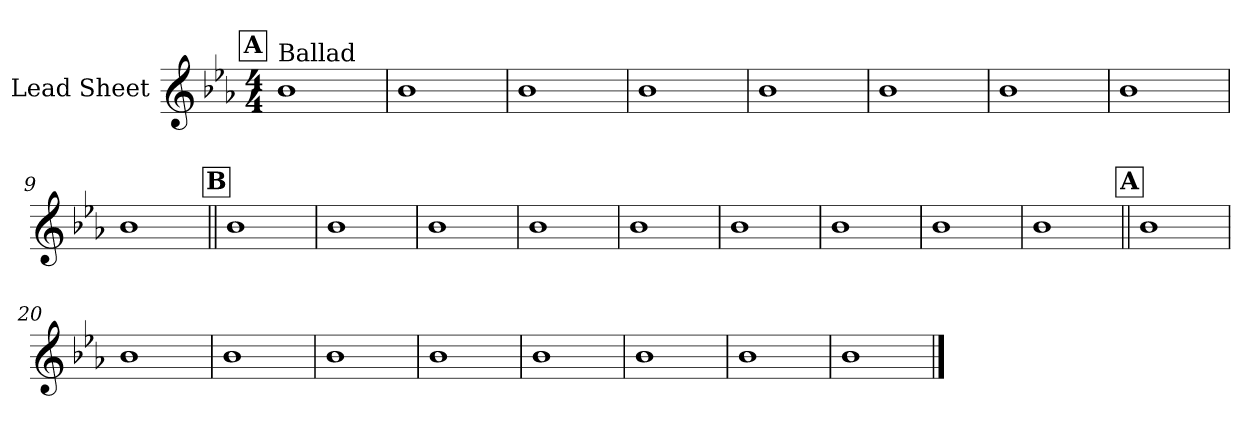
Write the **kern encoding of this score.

**kern
*part1
*staff1
*I"Lead Sheet
*clefG2
*k[b-e-a-]
*E-:
*M4/4
!!LO:REH:place=s1:a:fs=14:t=A
=1
!LO:TX:a:t=Ballad
1b-
=2
1b-
=3
1b-
=4
1b-
!!LO:LB:g=z
=5
1b-
=6
1b-
=7
1b-
=8
1b-
!!LO:LB:g=z
=9
1b-
!!LO:REH:place=s1:a:fs=14:t=B
=10||
1b-
=11
1b-
=12
1b-
!!LO:LB:g=z
=13
1b-
=14
1b-
=15
1b-
=16
1b-
!!LO:LB:g=z
=17
1b-
=18
1b-
!!LO:REH:place=s1:a:fs=14:t=A
=19||
1b-
=20
1b-
!!LO:LB:g=z
=21
1b-
=22
1b-
=23
1b-
=24
1b-
!!LO:LB:g=z
=25
1b-
=26
1b-
=27
1b-
==
*-
